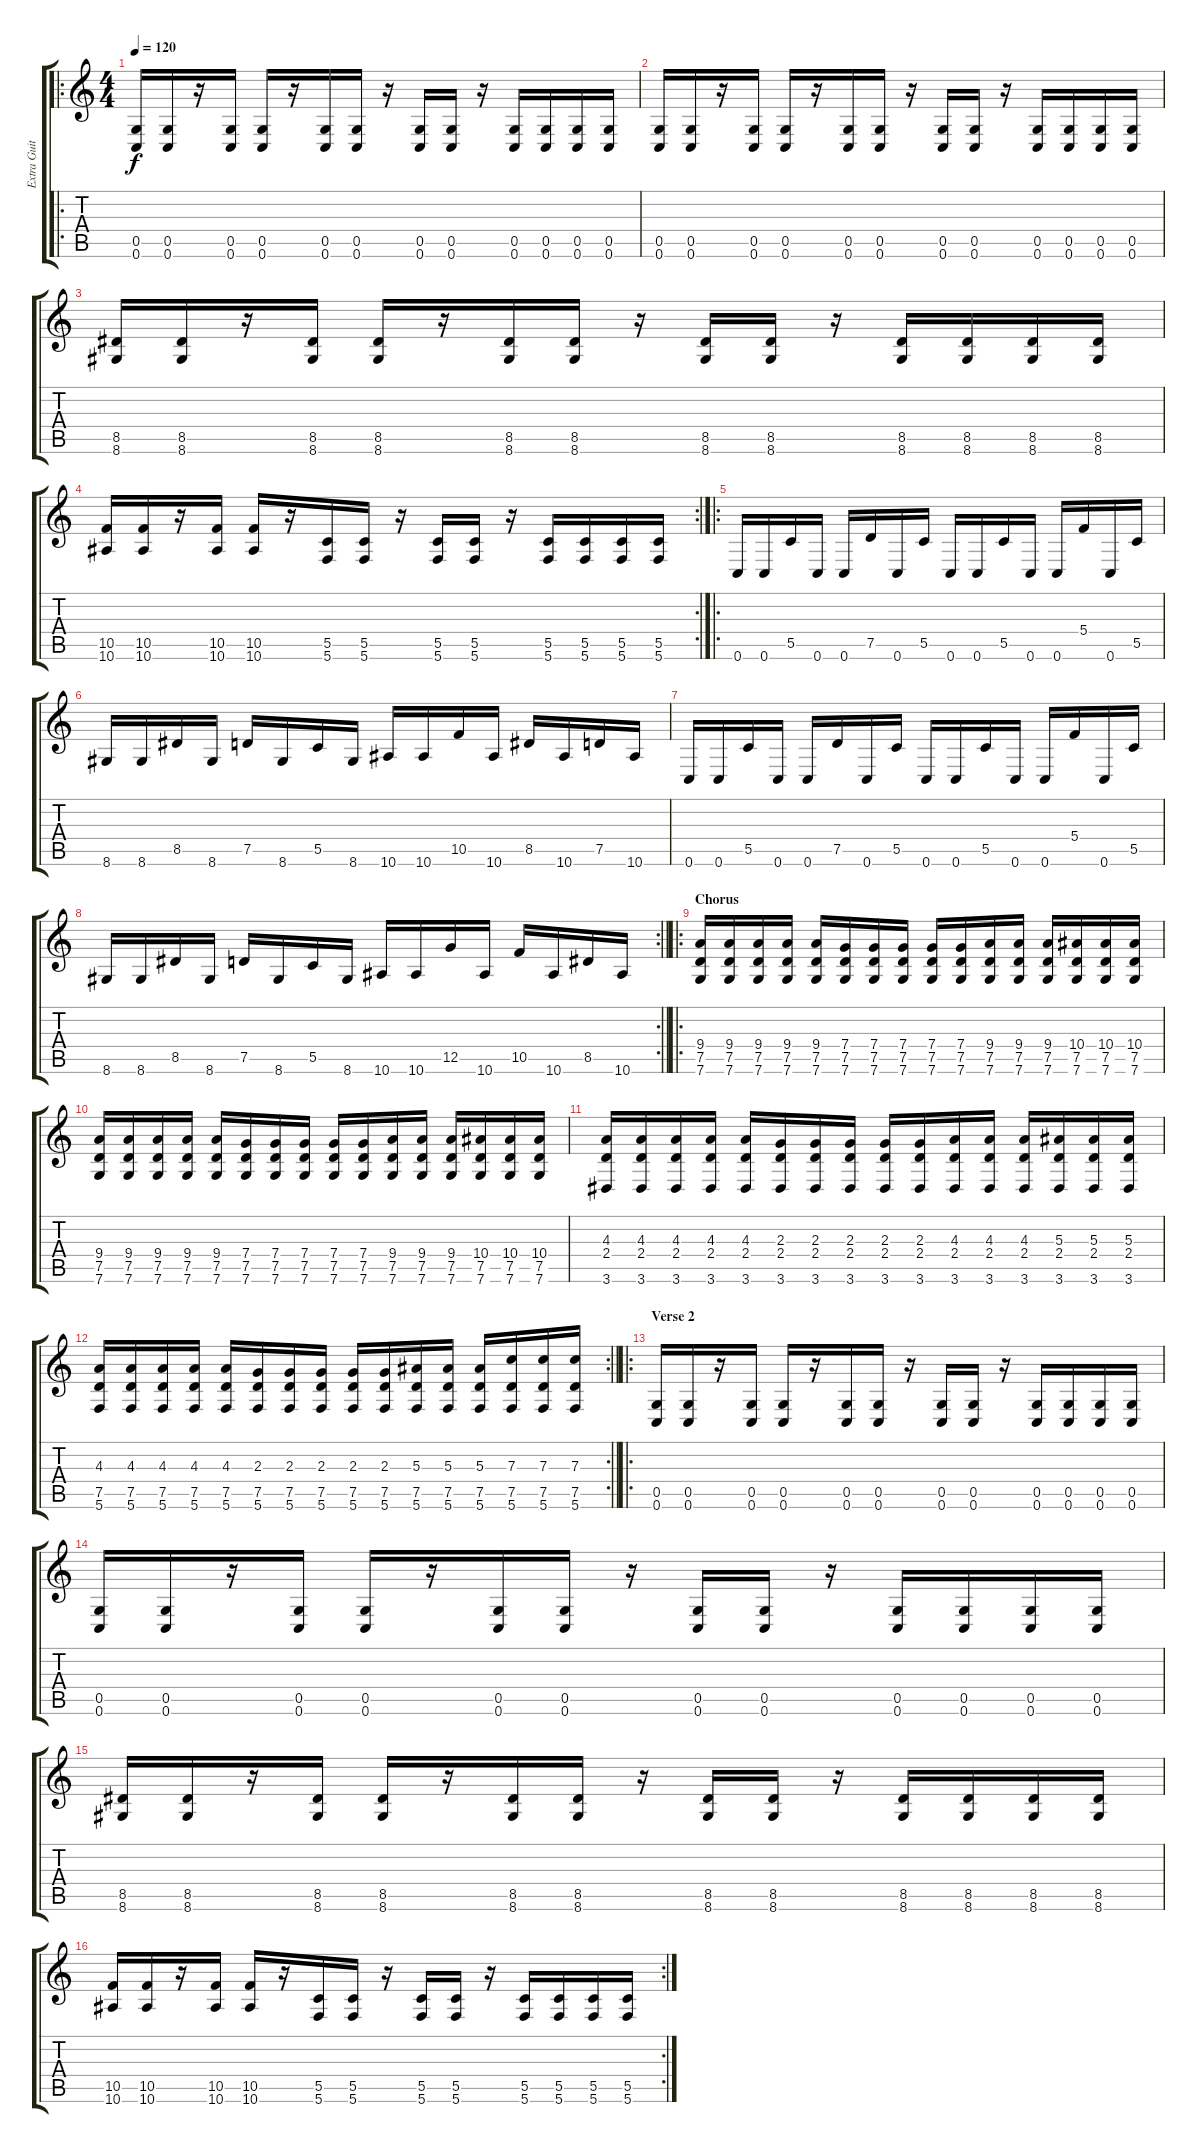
\track ("Extra Guitar" "Extra Guit") {instrument distortionguitar}
\staff {score tabs}
\tuning (D4 A3 F3 C3 G2 C2) {hide}
\ro
\ts (4 4)
\tempo 120
\clef g2
\ks c
(0.5 0.6).16{dy f} (0.5 0.6).16 r.16 (0.5 0.6).16 (0.5 0.6).16 r.16 (0.5 0.6).16 (0.5 0.6).16 r.16 (0.5 0.6).16 (0.5 0.6).16 r.16 (0.5 0.6).16 (0.5 0.6).16 (0.5 0.6).16 (0.5 0.6).16 |
(0.5 0.6).16 (0.5 0.6).16 r.16 (0.5 0.6).16 (0.5 0.6).16 r.16 (0.5 0.6).16 (0.5 0.6).16 r.16 (0.5 0.6).16 (0.5 0.6).16 r.16 (0.5 0.6).16 (0.5 0.6).16 (0.5 0.6).16 (0.5 0.6).16 |
(8.5 8.6).16 (8.5 8.6).16 r.16 (8.5 8.6).16 (8.5 8.6).16 r.16 (8.5 8.6).16 (8.5 8.6).16 r.16 (8.5 8.6).16 (8.5 8.6).16 r.16 (8.5 8.6).16 (8.5 8.6).16 (8.5 8.6).16 (8.5 8.6).16 |
\rc 2
(10.5 10.6).16 (10.5 10.6).16 r.16 (10.5 10.6).16 (10.5 10.6).16 r.16 (5.5 5.6).16 (5.5 5.6).16 r.16 (5.5 5.6).16 (5.5 5.6).16 r.16 (5.5 5.6).16 (5.5 5.6).16 (5.5 5.6).16 (5.5 5.6).16 |
\ro
0.6.16 0.6.16 5.5.16 0.6.16 0.6.16 7.5.16 0.6.16 5.5.16 0.6.16 0.6.16 5.5.16 0.6.16 0.6.16 5.4.16 0.6.16 5.5.16 |
8.6.16 8.6.16 8.5.16 8.6.16 7.5.16 8.6.16 5.5.16 8.6.16 10.6.16 10.6.16 10.5.16 10.6.16 8.5.16 10.6.16 7.5.16 10.6.16 |
0.6.16 0.6.16 5.5.16 0.6.16 0.6.16 7.5.16 0.6.16 5.5.16 0.6.16 0.6.16 5.5.16 0.6.16 0.6.16 5.4.16 0.6.16 5.5.16 |
\rc 2
\barLineRight lightlight
8.6.16 8.6.16 8.5.16 8.6.16 7.5.16 8.6.16 5.5.16 8.6.16 10.6.16 10.6.16 12.5.16 10.6.16 10.5.16 10.6.16 8.5.16 10.6.16 |
\ro
\section ("" "Chorus")
(9.4 7.5 7.6).16{balance 16} (9.4 7.5 7.6).16 (9.4 7.5 7.6).16 (9.4 7.5 7.6).16 (9.4 7.5 7.6).16 (7.4 7.5 7.6).16 (7.4 7.5 7.6).16 (7.4 7.5 7.6).16 (7.4 7.5 7.6).16 (7.4 7.5 7.6).16 (9.4 7.5 7.6).16 (9.4 7.5 7.6).16 (9.4 7.5 7.6).16 (10.4 7.5 7.6).16 (10.4 7.5 7.6).16 (10.4 7.5 7.6).16 |
(9.4 7.5 7.6).16 (9.4 7.5 7.6).16 (9.4 7.5 7.6).16 (9.4 7.5 7.6).16 (9.4 7.5 7.6).16 (7.4 7.5 7.6).16 (7.4 7.5 7.6).16 (7.4 7.5 7.6).16 (7.4 7.5 7.6).16 (7.4 7.5 7.6).16 (9.4 7.5 7.6).16 (9.4 7.5 7.6).16 (9.4 7.5 7.6).16 (10.4 7.5 7.6).16 (10.4 7.5 7.6).16 (10.4 7.5 7.6).16 |
(4.3 2.4 3.6).16 (4.3 2.4 3.6).16 (4.3 2.4 3.6).16 (4.3 2.4 3.6).16 (4.3 2.4 3.6).16 (2.3 2.4 3.6).16 (2.3 2.4 3.6).16 (2.3 2.4 3.6).16 (2.3 2.4 3.6).16 (2.3 2.4 3.6).16 (4.3 2.4 3.6).16 (4.3 2.4 3.6).16 (4.3 2.4 3.6).16 (5.3 2.4 3.6).16 (5.3 2.4 3.6).16 (5.3 2.4 3.6).16 |
\rc 2
\barLineRight lightlight
(4.3 7.5 5.6).16 (4.3 7.5 5.6).16 (4.3 7.5 5.6).16 (4.3 7.5 5.6).16 (4.3 7.5 5.6).16 (2.3 7.5 5.6).16 (2.3 7.5 5.6).16 (2.3 7.5 5.6).16 (2.3 7.5 5.6).16 (2.3 7.5 5.6).16 (5.3 7.5 5.6).16 (5.3 7.5 5.6).16 (5.3 7.5 5.6).16 (7.3 7.5 5.6).16 (7.3 7.5 5.6).16 (7.3 7.5 5.6).16 |
\ro
\section ("" "Verse 2 ")
(0.5 0.6).16{volume 16} (0.5 0.6).16 r.16 (0.5 0.6).16 (0.5 0.6).16 r.16 (0.5 0.6).16 (0.5 0.6).16 r.16 (0.5 0.6).16 (0.5 0.6).16 r.16 (0.5 0.6).16 (0.5 0.6).16 (0.5 0.6).16 (0.5 0.6).16 |
(0.5 0.6).16 (0.5 0.6).16 r.16 (0.5 0.6).16 (0.5 0.6).16 r.16 (0.5 0.6).16 (0.5 0.6).16 r.16 (0.5 0.6).16 (0.5 0.6).16 r.16 (0.5 0.6).16 (0.5 0.6).16 (0.5 0.6).16 (0.5 0.6).16 |
(8.5 8.6).16 (8.5 8.6).16 r.16 (8.5 8.6).16 (8.5 8.6).16 r.16 (8.5 8.6).16 (8.5 8.6).16 r.16 (8.5 8.6).16 (8.5 8.6).16 r.16 (8.5 8.6).16 (8.5 8.6).16 (8.5 8.6).16 (8.5 8.6).16 |
\rc 2
(10.5 10.6).16 (10.5 10.6).16 r.16 (10.5 10.6).16 (10.5 10.6).16 r.16 (5.5 5.6).16 (5.5 5.6).16 r.16 (5.5 5.6).16 (5.5 5.6).16 r.16 (5.5 5.6).16 (5.5 5.6).16 (5.5 5.6).16 (5.5 5.6).16
